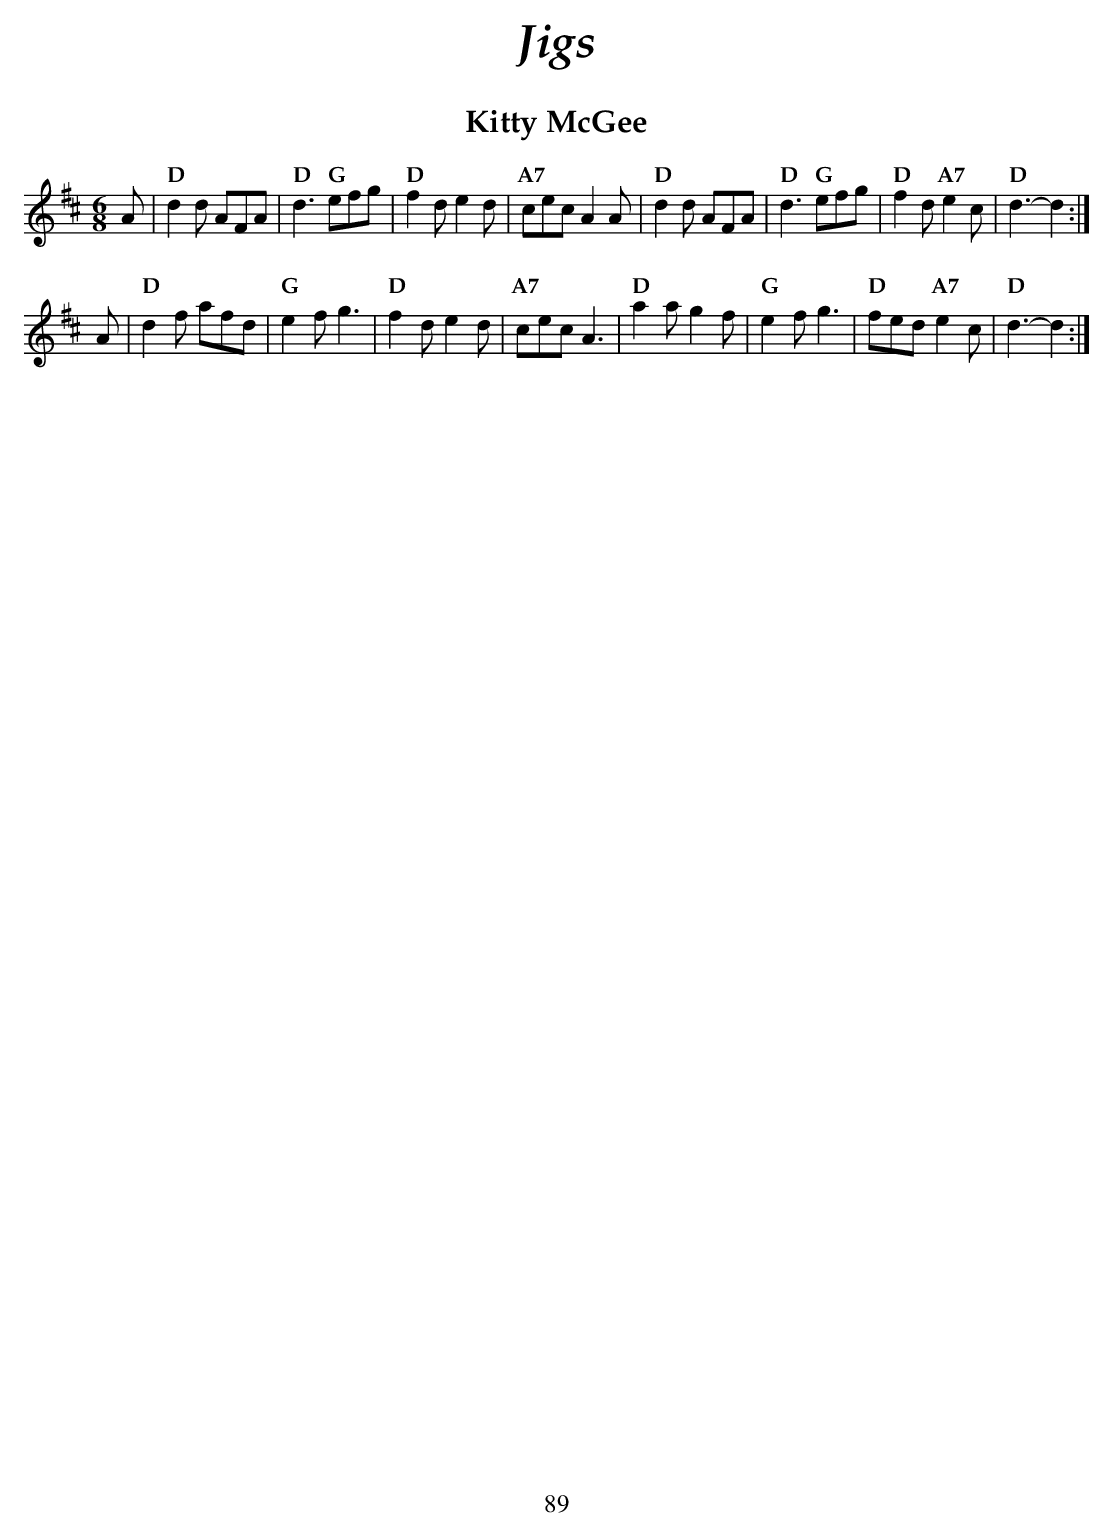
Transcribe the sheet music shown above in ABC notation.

X:1
T:Kitty McGee
M:6/8
L:1/8
K:D
A |\
"D" d2d AFA | "D" d3 "G" efg | "D" f2d      e2d | "A7" cec A2A |\
"D" d2d AFA | "D" d3 "G" efg | "D" f2d "A7" e2c | "D"  d3-d2  :|
A |\
"D" d2f afd | "G" e2f g3 | "D" f2d      e2d | "A7" cec A3  |\
"D" a2a g2f | "G" e2f g3 | "D" fed "A7" e2c | "D"  d3-  d2:|
